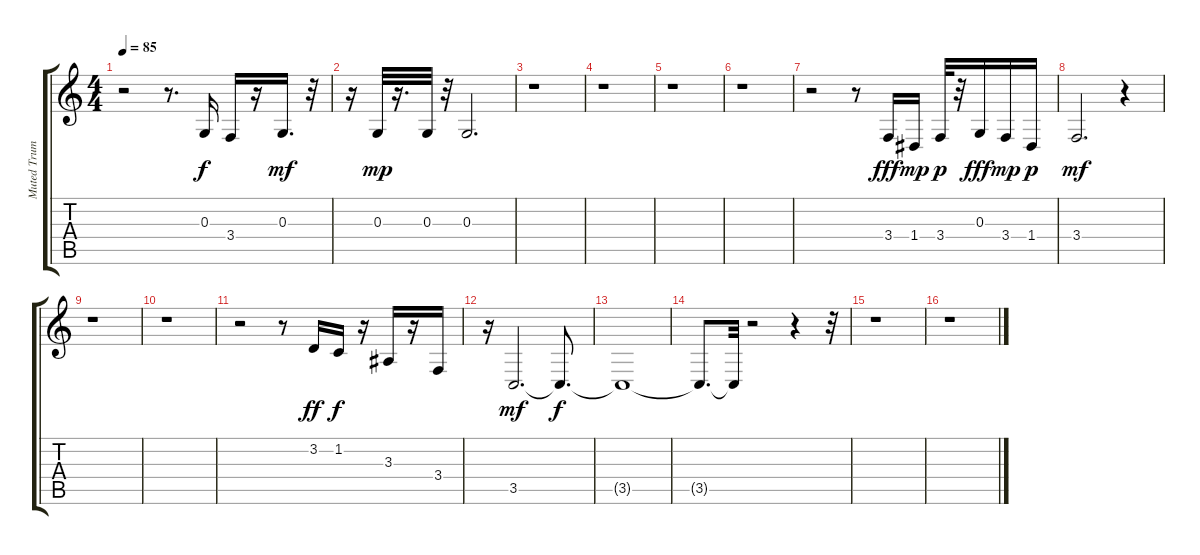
\track ("Muted Trumpet" "Muted Trum") {instrument altosax}
\staff {score tabs}
\tuning (E4 B3 G3 D3 A2 E2) {hide}
\ts (4 4)
\tempo 85
\clef g2
\ks c
r.2{dy f} r.8{d} 0.3.16{volume 16} 3.4.16 r.16 0.3.16{d dy mf} r.32 |
r.16 0.3.32{dy mp} r.16{d} 0.3.32 r.32 0.3.2{d} |
r.1 |
r.1 |
r.1 |
r.1 |
r.2 r.8 3.4.16{dy fff volume 16} 1.4.16{dy mp} 3.4.32{dy p} r.32 0.3.16{dy fff} 3.4.16{dy mp} 1.4.16{dy p} |
3.4.2{d dy mf} r.4 |
r.1 |
r.1 |
r.2 r.8 3.2.16{dy ff volume 16} 1.2.16{dy f} r.16 3.3.16 r.16 3.4.16 |
r.16 3.5.2{d dy mf} 3.5{t}.8{d dy f} |
3.5{t}.1 |
3.5{t}.8{d} 3.5{t}.32 r.2 r.4 r.32 |
r.1 |
r.1
